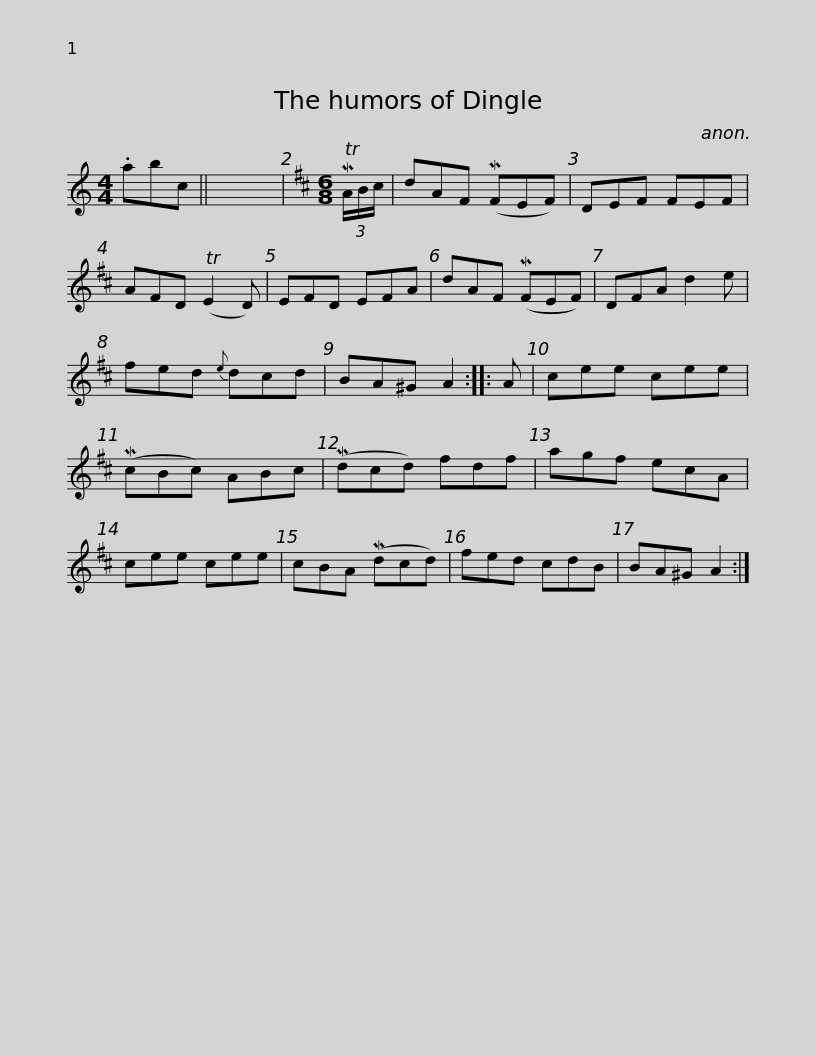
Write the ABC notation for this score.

X:1
L:1/8
M:4/4
I:linebreak $
K:C
V:1 treble
V:1
 .abc || x8 |[K:D][M:6/8] (3MTA/B/c/ | dAF (MFEF) | DEF FEF | %5
 AFD (TE2 D) | EFD EFA | dAF (MFEF) | DFA d2 e |$ fed{e} dcd | %10
 BA^G A2 :: A | cee cee | (McBc) ABc | (Mdcd) fdf | %15
 agf ecA | cee cee |$ cBA (Mdcd) | fed cdB | BA^G A2 :| %20
